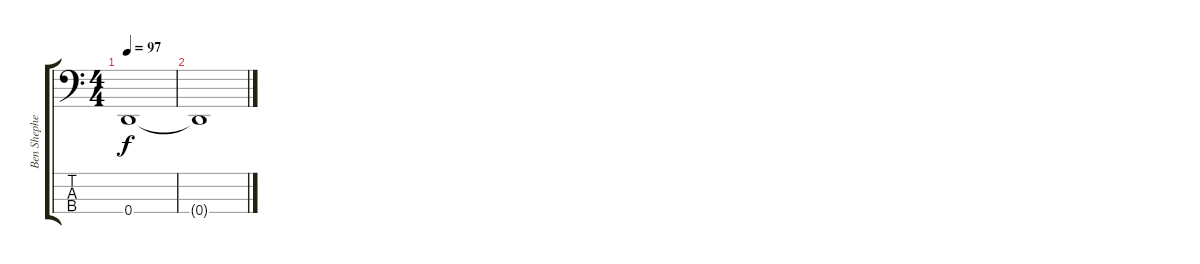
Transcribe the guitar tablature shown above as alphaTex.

\track ("Ben Shepherd" "Ben Shephe") {instrument electricbassfinger}
\staff {score tabs}
\tuning (G2 D2 G1 D1) {hide}
\ts (4 4)
\tempo 97
\clef f4
\ks c
0.4{t}.1{dy f} |
0.4{t}.1
